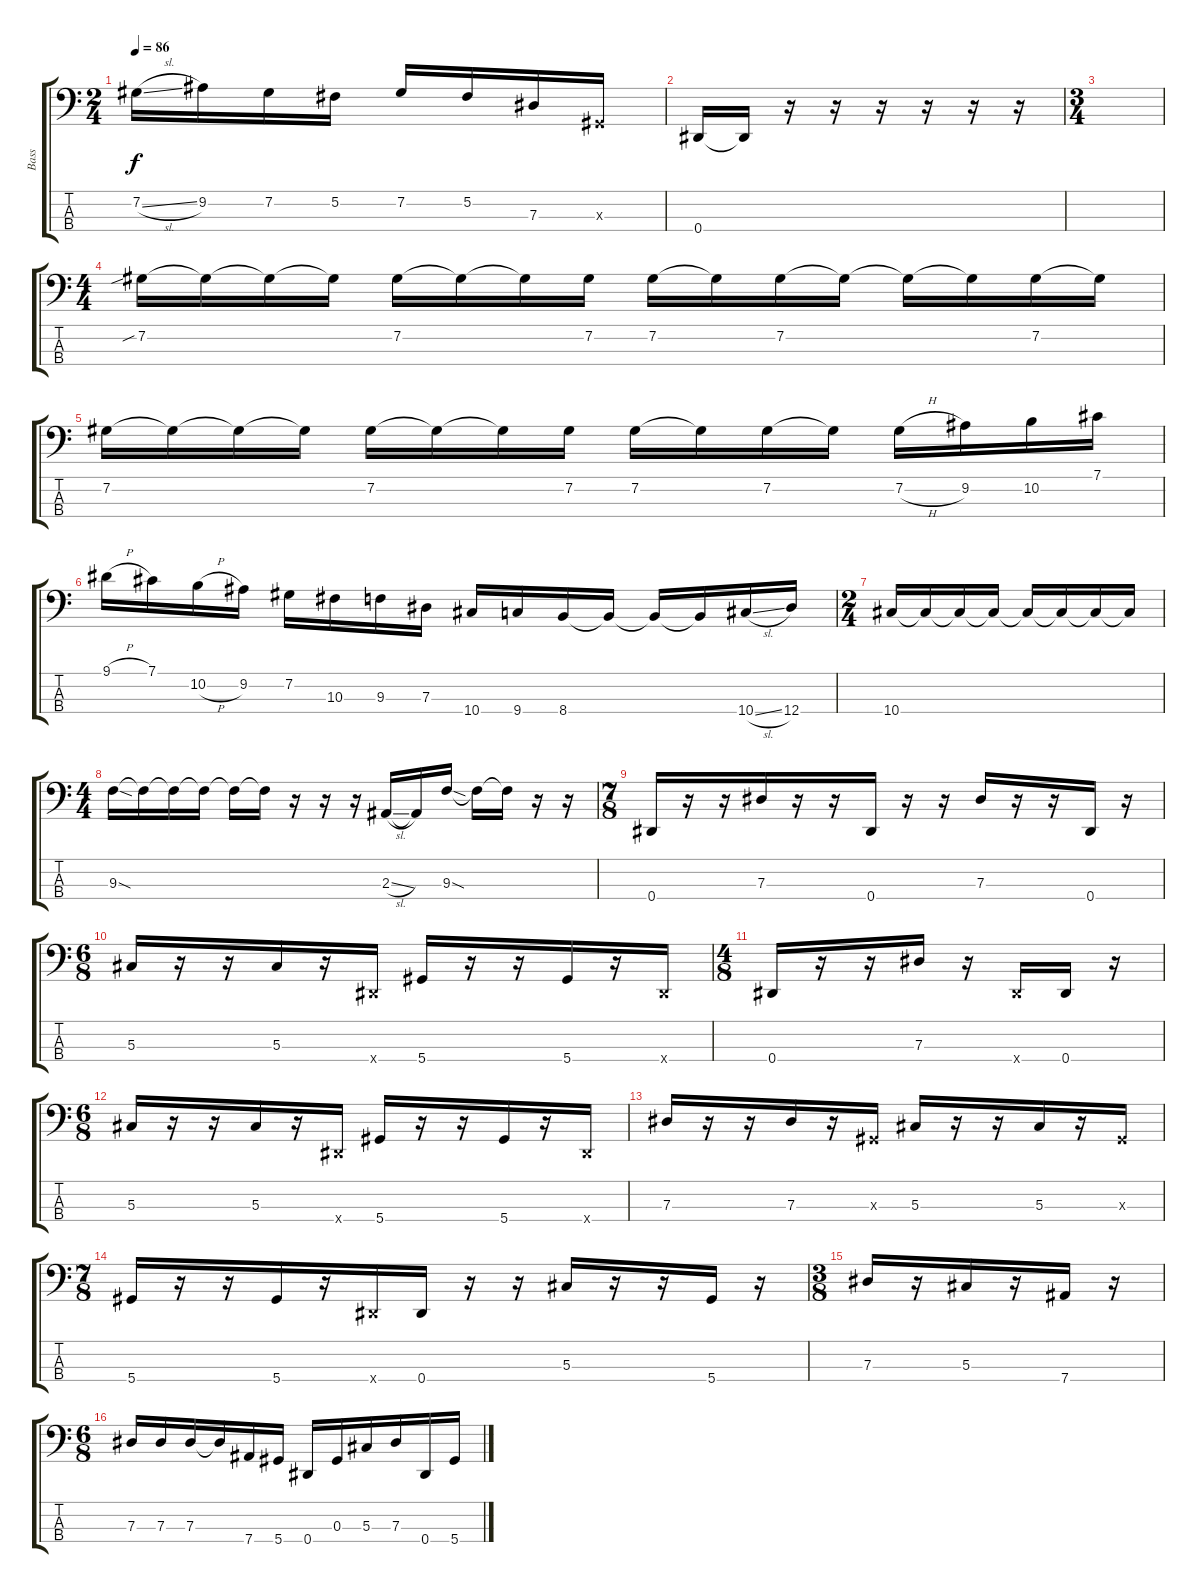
\track ("Bass" "Bass") {instrument electricbassfinger}
\staff {score tabs}
\tuning (Gb2 Db2 Ab1 Eb1) {hide}
\ts (2 4)
\tempo 86
\clef f4
\ks c
7.2{sl}.16{dy f} 9.2.16 7.2.16 5.2.16 7.2.16 5.2.16 7.3.16 0.3{x}.16 |
0.4.16 0.4{t}.16 r.16 r.16 r.16 r.16 r.16 r.16 |
\ts (3 4)
|
\ts (4 4)
7.2{sib}.16 7.2{t}.16 7.2{t}.16 7.2{t}.16 7.2.16 7.2{t}.16 7.2{t}.16 7.2.16 7.2.16 7.2{t}.16 7.2.16 7.2{t}.16 7.2{t}.16 7.2{t}.16 7.2.16 7.2{t}.16 |
7.2.16 7.2{t}.16 7.2{t}.16 7.2{t}.16 7.2.16 7.2{t}.16 7.2{t}.16 7.2.16 7.2.16 7.2{t}.16 7.2.16 7.2{t}.16 7.2{h}.16 9.2.16 10.2.16 7.1.16 |
9.1{h}.16 7.1.16 10.2{h}.16 9.2.16 7.2.16 10.3.16 9.3.16 7.3.16 10.4.16 9.4.16 8.4.16 8.4{t}.16 8.4{t}.16 8.4{t}.16 10.4{sl}.16 12.4.16 |
\ts (2 4)
10.4.16 10.4{t}.16 10.4{t}.16 10.4{t}.16 10.4{t}.16 10.4{t}.16 10.4{t}.16 10.4{t}.16 |
\ts (4 4)
9.3{sod}.16 9.3{t}.16 9.3{t}.16 9.3{t}.16 9.3{t}.16 9.3{t}.16 r.16 r.16 r.16 2.3{sl}.16 2.3{t}.16 9.3{sod}.16 9.3{t}.16 9.3{t}.16 r.16 r.16 |
\ts (7 8)
0.4.16 r.16 r.16 7.3.16 r.16 r.16 0.4.16 r.16 r.16 7.3.16 r.16 r.16 0.4.16 r.16 |
\ts (6 8)
5.3.16 r.16 r.16 5.3.16 r.16 0.4{x}.16 5.4.16 r.16 r.16 5.4.16 r.16 0.4{x}.16 |
\ts (4 8)
0.4.16 r.16 r.16 7.3.16 r.16 0.4{x}.16 0.4.16 r.16 |
\ts (6 8)
5.3.16 r.16 r.16 5.3.16 r.16 0.4{x}.16 5.4.16 r.16 r.16 5.4.16 r.16 0.4{x}.16 |
7.3.16 r.16 r.16 7.3.16 r.16 0.3{x}.16 5.3.16 r.16 r.16 5.3.16 r.16 0.3{x}.16 |
\ts (7 8)
5.4.16 r.16 r.16 5.4.16 r.16 0.4{x}.16 0.4.16 r.16 r.16 5.3.16 r.16 r.16 5.4.16 r.16 |
\ts (3 8)
7.3.16 r.16 5.3.16 r.16 7.4.16 r.16 |
\ts (6 8)
7.3.16 7.3.16 7.3.16 7.3{t}.16 7.4.16 5.4.16 0.4.16 0.3.16 5.3.16 7.3.16 0.4.16 5.4.16
